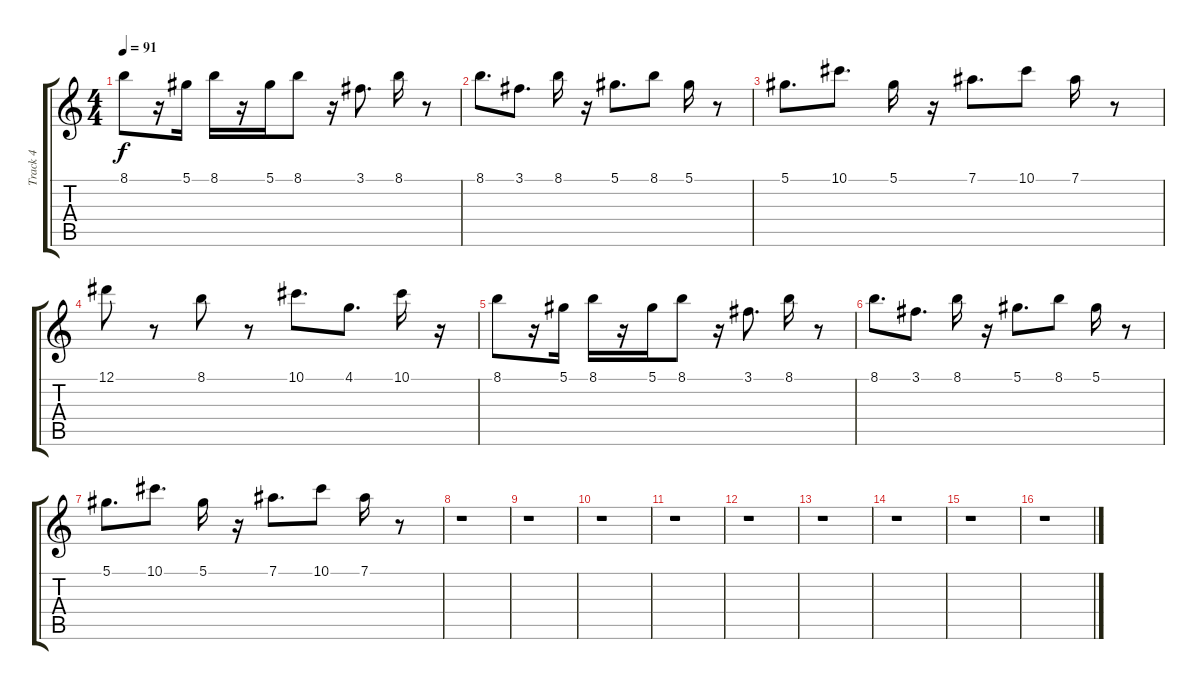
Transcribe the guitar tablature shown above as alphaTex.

\track ("Track 4" "Track 4") {instrument acousticguitarsteel}
\staff {score tabs}
\tuning (Eb4 Bb3 Gb3 Db3 Ab2 Eb2) {hide}
\ts (4 4)
\tempo 91
\clef g2
\ks c
8.1.8{dy f} r.16 5.1.16 8.1.16 r.16 5.1.16 8.1.8 r.16 3.1.8{d} 8.1.16 r.8 |
8.1.8{d} 3.1.8{d} 8.1.16 r.16 5.1.8{d} 8.1.8 5.1.16 r.8 |
5.1.8{d} 10.1.8{d} 5.1.16 r.16 7.1.8{d} 10.1.8 7.1.16 r.8 |
12.1.8 r.8 8.1.8 r.8 10.1.8{d} 4.1.8{d} 10.1.16 r.16 |
8.1.8 r.16 5.1.16 8.1.16 r.16 5.1.16 8.1.8 r.16 3.1.8{d} 8.1.16 r.8 |
8.1.8{d} 3.1.8{d} 8.1.16 r.16 5.1.8{d} 8.1.8 5.1.16 r.8 |
5.1.8{d} 10.1.8{d} 5.1.16 r.16 7.1.8{d} 10.1.8 7.1.16 r.8 |
r.1 |
r.1 |
r.1 |
r.1 |
r.1 |
r.1 |
r.1 |
r.1 |
r.1
